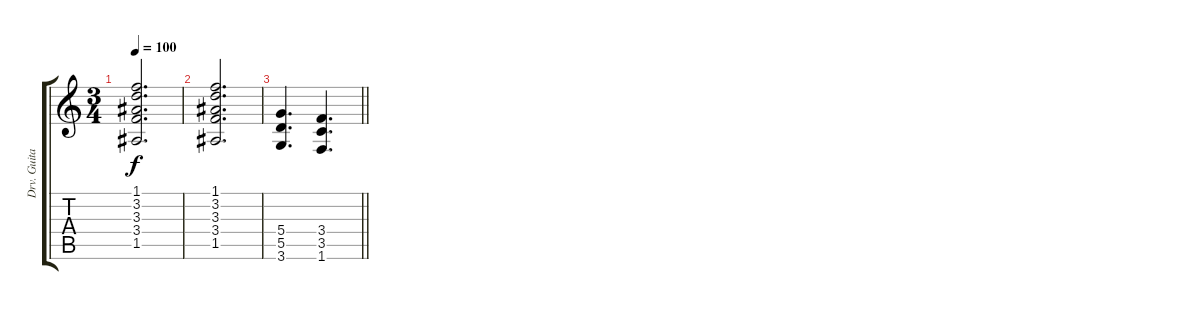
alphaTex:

\track ("Drv. Guitar" "Drv. Guita") {instrument overdrivenguitar}
\staff {score tabs}
\tuning (E4 B3 G3 D3 A2 E2) {hide}
\ts (3 4)
\tempo 100
\clef g2
\ks c
(1.1{t} 3.2{t} 3.3{t} 3.4{t} 1.5{t}).2{d dy f} |
(1.1 3.2 3.3 3.4 1.5).2{d} |
\barLineRight lightlight
(5.4 5.5 3.6).4{d} (3.4 3.5 1.6).4{d}
